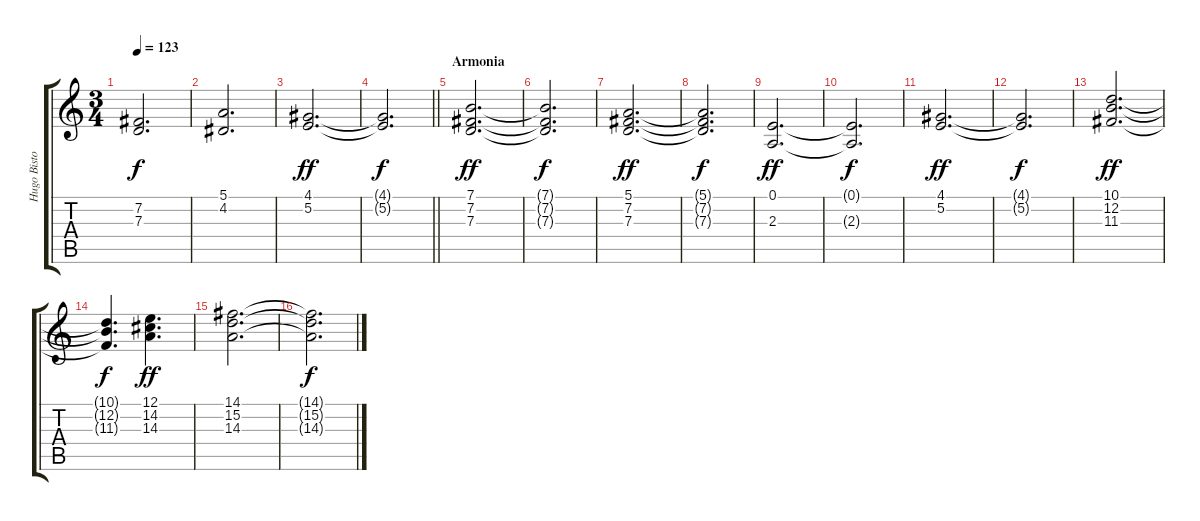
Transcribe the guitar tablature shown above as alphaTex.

\track ("Hugo Bistolfi" "Hugo Bisto") {instrument stringensemble1}
\staff {score tabs}
\tuning (E4 B3 G3 D3 A2 E2) {hide}
\ts (3 4)
\tempo 123
\clef g2
\ks c
(7.2 7.3).2{d dy f} |
(5.1 4.2).2{d} |
(4.1 5.2).2{d dy ff} |
\barLineRight lightlight
(4.1{t} 5.2{t}).2{d dy f} |
\section ("" "Armonia")
(7.1 7.2 7.3).2{d dy ff} |
(7.1{t} 7.2{t} 7.3{t}).2{d dy f} |
(5.1 7.2 7.3).2{d dy ff} |
(5.1{t} 7.2{t} 7.3{t}).2{d dy f} |
(0.1 2.3).2{d dy ff} |
(0.1{t} 2.3{t}).2{d dy f} |
(4.1 5.2).2{d dy ff} |
(4.1{t} 5.2{t}).2{d dy f} |
(10.1 12.2 11.3).2{d dy ff} |
(10.1{t} 12.2{t} 11.3{t}).4{d dy f} (12.1 14.2 14.3).4{d dy ff} |
(14.1 15.2 14.3).2{d} |
(14.1{t} 15.2{t} 14.3{t}).2{d dy f}
